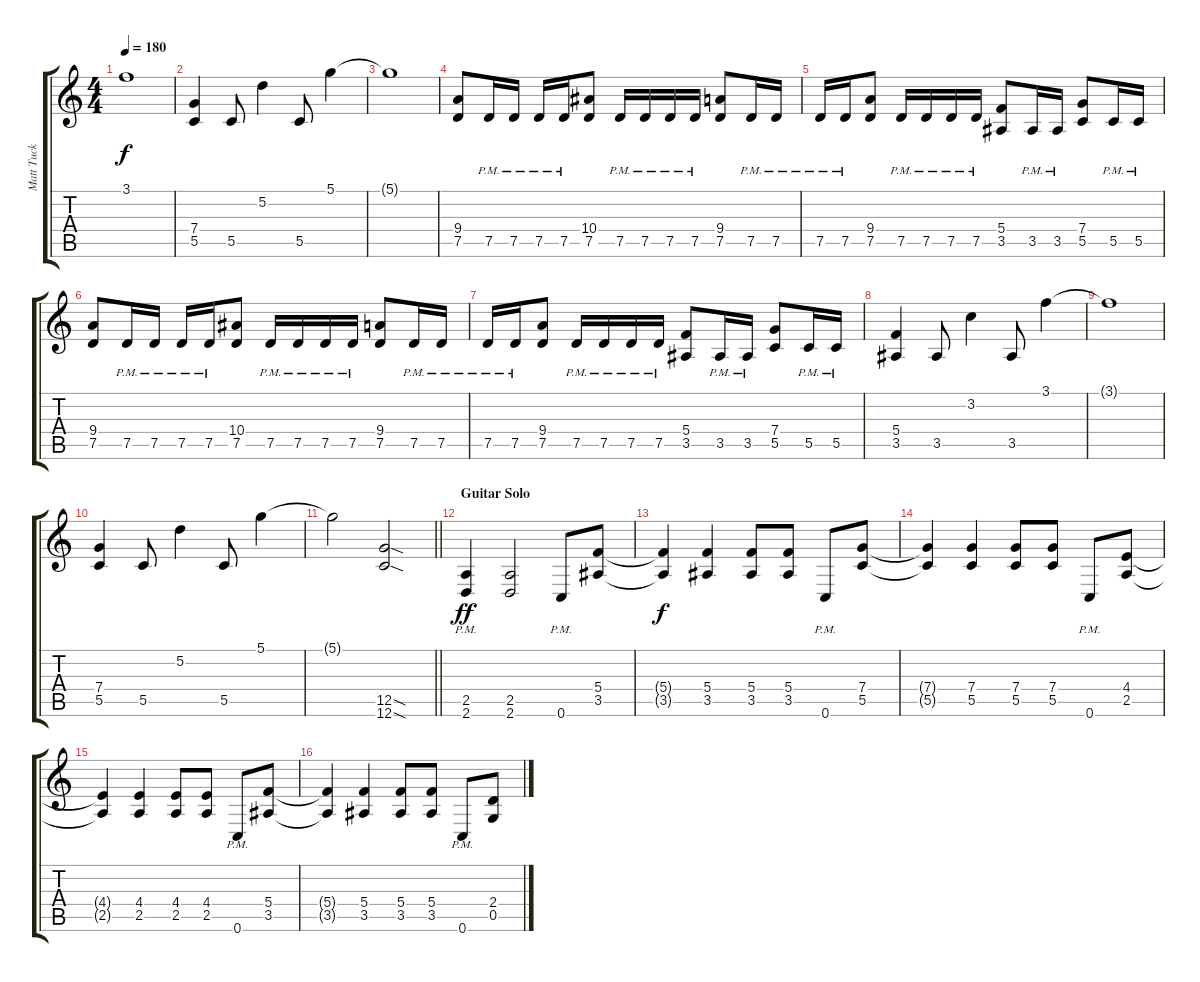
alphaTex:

\track ("Matt Tuck" "Matt Tuck") {instrument distortionguitar}
\staff {score tabs}
\tuning (D4 A3 F3 C3 G2 C2) {hide}
\ts (4 4)
\tempo 180
\clef g2
\ks c
3.1{t}.1{dy f} |
(7.4 5.5).4 5.5.8 5.2.4 5.5.8 5.1.4 |
5.1{t}.1 |
(9.4 7.5).8 7.5{pm}.16 7.5{pm}.16 7.5{pm}.16 7.5{pm}.16 (10.4 7.5).8 7.5{pm}.16 7.5{pm}.16 7.5{pm}.16 7.5{pm}.16 (9.4 7.5).8 7.5{pm}.16 7.5{pm}.16 |
7.5{pm}.16 7.5{pm}.16 (9.4 7.5).8 7.5{pm}.16 7.5{pm}.16 7.5{pm}.16 7.5{pm}.16 (5.4 3.5).8 3.5{pm}.16 3.5{pm}.16 (7.4 5.5).8 5.5{pm}.16 5.5{pm}.16 |
(9.4 7.5).8 7.5{pm}.16 7.5{pm}.16 7.5{pm}.16 7.5{pm}.16 (10.4 7.5).8 7.5{pm}.16 7.5{pm}.16 7.5{pm}.16 7.5{pm}.16 (9.4 7.5).8 7.5{pm}.16 7.5{pm}.16 |
7.5{pm}.16 7.5{pm}.16 (9.4 7.5).8 7.5{pm}.16 7.5{pm}.16 7.5{pm}.16 7.5{pm}.16 (5.4 3.5).8 3.5{pm}.16 3.5{pm}.16 (7.4 5.5).8 5.5{pm}.16 5.5{pm}.16 |
(5.4 3.5).4 3.5.8 3.2.4 3.5.8 3.1.4 |
3.1{t}.1 |
(7.4 5.5).4 5.5.8 5.2.4 5.5.8 5.1.4 |
\barLineRight lightlight
5.1{t}.2 (12.5{sod} 12.6{sod}).2 |
\section ("" "Guitar Solo")
(2.5{pm} 2.6{pm}).4{dy ff} (2.5 2.6).2 0.6{pm}.8 (5.4 3.5).8 |
(5.4{t} 3.5{t}).4{dy f} (5.4 3.5).4 (5.4 3.5).8 (5.4 3.5).8 0.6{pm}.8 (7.4 5.5).8 |
(7.4{t} 5.5{t}).4 (7.4 5.5).4 (7.4 5.5).8 (7.4 5.5).8 0.6{pm}.8 (4.4 2.5).8 |
(4.4{t} 2.5{t}).4 (4.4 2.5).4 (4.4 2.5).8 (4.4 2.5).8 0.6{pm}.8 (5.4 3.5).8 |
(5.4{t} 3.5{t}).4 (5.4 3.5).4 (5.4 3.5).8 (5.4 3.5).8 0.6{pm}.8 (2.4 0.5).8
